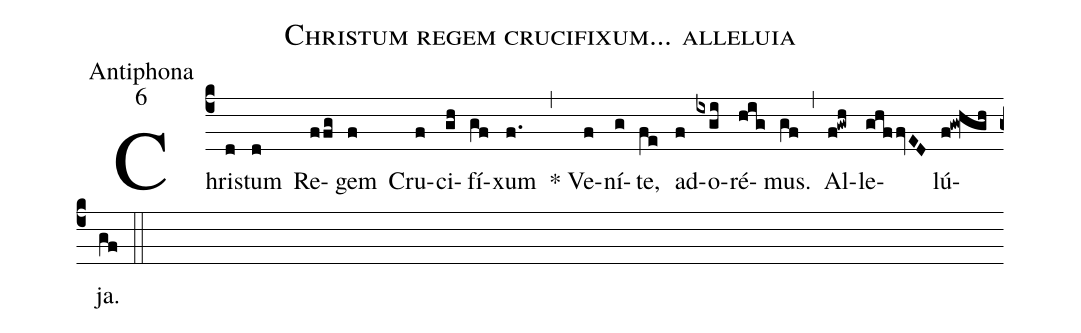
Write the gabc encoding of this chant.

name:Christum regem crucifixum... alleluia;
office-part:Antiphona;
mode:6;
%%
(c4) Chris(d)tum(d) Re(f/fg)gem(f) Cru(f)ci(gh)fí(gf)xum(f.) (,)
<sp>*</sp> Ve(f)ní(g)te,(fe) ad(f)o(ixgi)ré(hig)mus.(gf) (,)
Al(f!gwh)le(ghf/fvED)lú(f!gw!hgh)ja.(gf) (::)
